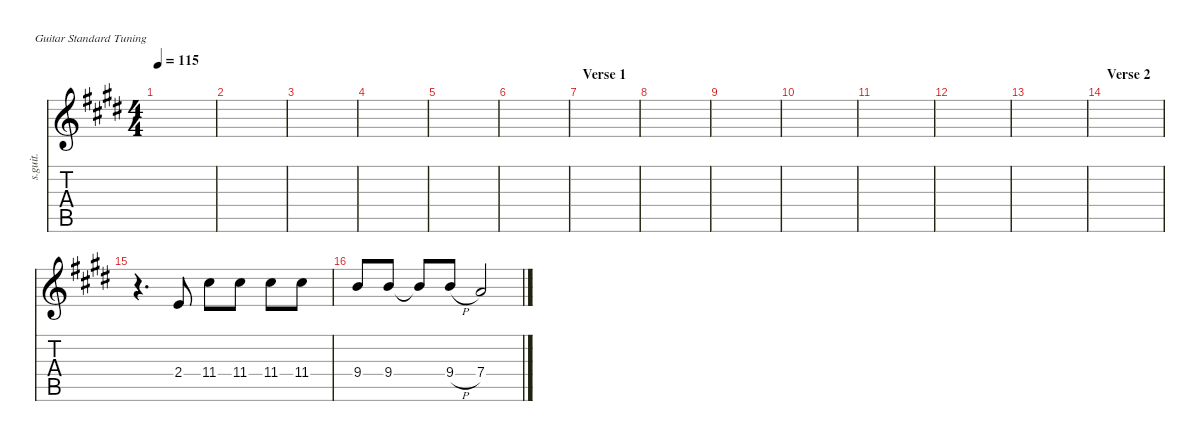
\defaultSystemsLayout 4
\hideDynamics
\bracketExtendMode nobrackets
\otherSystemsTrackNameOrientation horizontal
\track ("Steel Guitar" "s.guit.") {instrument acousticguitarsteel}
\staff {score tabs}
\tuning (E4 B3 G3 D3 A2 E2)
\ts (4 4)
\tempo 115
\clef g2
\ks e
|
|
|
|
|
|
\section ("" "Verse 1")
|
|
|
|
|
|
|
\section ("" "Verse 2")
|
r.4{d beam Down} 2.4{acc forcenatural}.8{beam Up} 11.4{acc #}.8{beam Down} 11.4{acc #}.8{beam Down} 11.4{acc #}.8{beam Down} 11.4{acc #}.8{beam Down} |
9.4{acc forcenatural}.8{beam Up} 9.4{acc forcenatural}.8{beam Up} 9.4{t acc forcenatural}.8{beam Up} 9.4{h acc forcenatural}.8{beam Up} 7.4{acc forcenatural}.2{beam Up}
